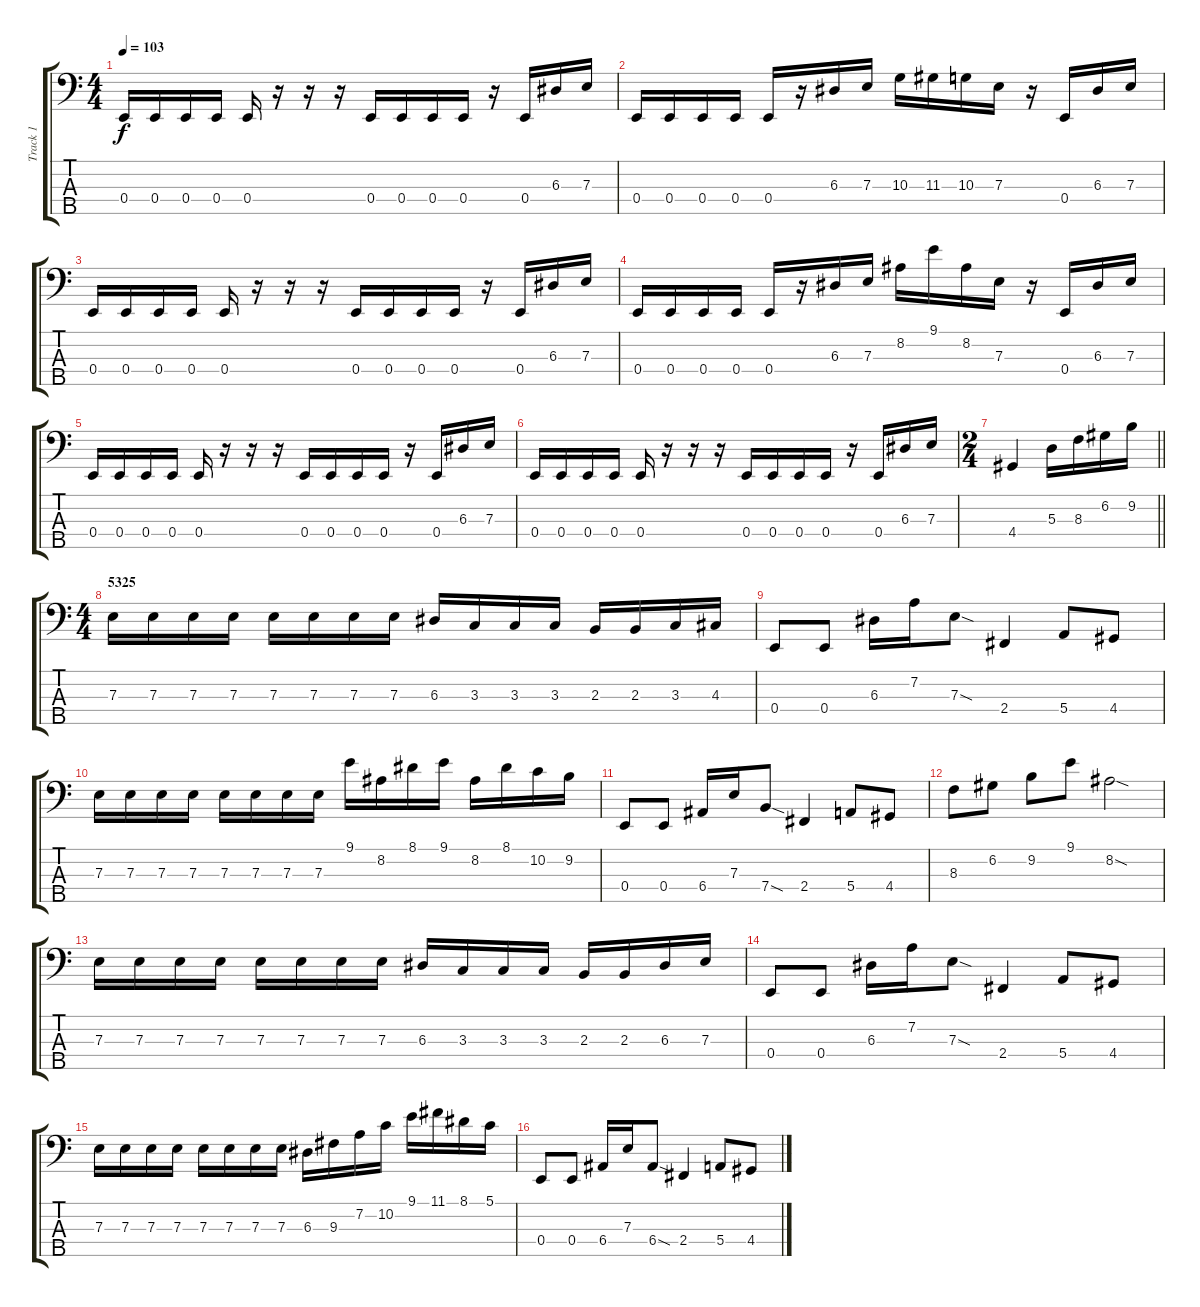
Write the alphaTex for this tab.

\track ("Track 1" "Track 1") {instrument electricbassfinger}
\staff {score tabs}
\tuning (G2 D2 A1 E1 B0) {hide}
\ts (4 4)
\tempo 103
\clef f4
\ks c
0.4.16{dy f} 0.4.16 0.4.16 0.4.16 0.4.16 r.16 r.16 r.16 0.4.16 0.4.16 0.4.16 0.4.16 r.16 0.4.16 6.3.16 7.3.16 |
0.4.16 0.4.16 0.4.16 0.4.16 0.4.16 r.16 6.3.16 7.3.16 10.3.16 11.3.16 10.3.16 7.3.16 r.16 0.4.16 6.3.16 7.3.16 |
0.4.16 0.4.16 0.4.16 0.4.16 0.4.16 r.16 r.16 r.16 0.4.16 0.4.16 0.4.16 0.4.16 r.16 0.4.16 6.3.16 7.3.16 |
0.4.16 0.4.16 0.4.16 0.4.16 0.4.16 r.16 6.3.16 7.3.16 8.2.16 9.1.16 8.2.16 7.3.16 r.16 0.4.16 6.3.16 7.3.16 |
0.4.16 0.4.16 0.4.16 0.4.16 0.4.16 r.16 r.16 r.16 0.4.16 0.4.16 0.4.16 0.4.16 r.16 0.4.16 6.3.16 7.3.16 |
0.4.16 0.4.16 0.4.16 0.4.16 0.4.16 r.16 r.16 r.16 0.4.16 0.4.16 0.4.16 0.4.16 r.16 0.4.16 6.3.16 7.3.16 |
\ts (2 4)
\barLineRight lightlight
4.4.4 5.3.16 8.3.16 6.2.16 9.2.16 |
\ts (4 4)
\section ("" "5325")
7.3.16 7.3.16 7.3.16 7.3.16 7.3.16 7.3.16 7.3.16 7.3.16 6.3.16 3.3.16 3.3.16 3.3.16 2.3.16 2.3.16 3.3.16 4.3.16 |
0.4.8 0.4.8 6.3.16 7.2.16 7.3{sod}.8 2.4.4 5.4.8 4.4.8 |
7.3.16 7.3.16 7.3.16 7.3.16 7.3.16 7.3.16 7.3.16 7.3.16 9.1.16 8.2.16 8.1.16 9.1.16 8.2.16 8.1.16 10.2.16 9.2.16 |
0.4.8 0.4.8 6.4.16 7.3.16 7.4{sod}.8 2.4.4 5.4.8 4.4.8 |
8.3.8 6.2.8 9.2.8 9.1.8 8.2{sod}.2 |
7.3.16 7.3.16 7.3.16 7.3.16 7.3.16 7.3.16 7.3.16 7.3.16 6.3.16 3.3.16 3.3.16 3.3.16 2.3.16 2.3.16 6.3.16 7.3.16 |
0.4.8 0.4.8 6.3.16 7.2.16 7.3{sod}.8 2.4.4 5.4.8 4.4.8 |
7.3.16 7.3.16 7.3.16 7.3.16 7.3.16 7.3.16 7.3.16 7.3.16 6.3.16 9.3.16 7.2.16 10.2.16 9.1.16 11.1.16 8.1.16 5.1.16 |
0.4.8 0.4.8 6.4.16 7.3.16 6.4{sod}.8 2.4.4 5.4.8 4.4.8
